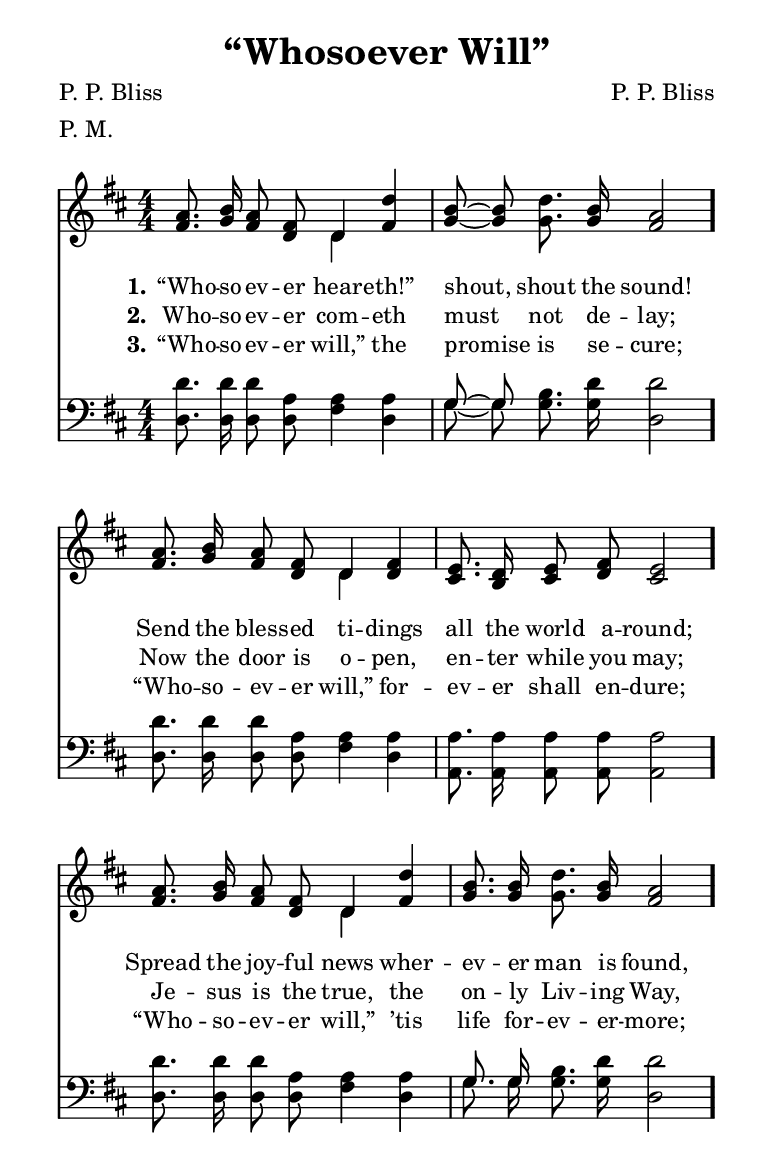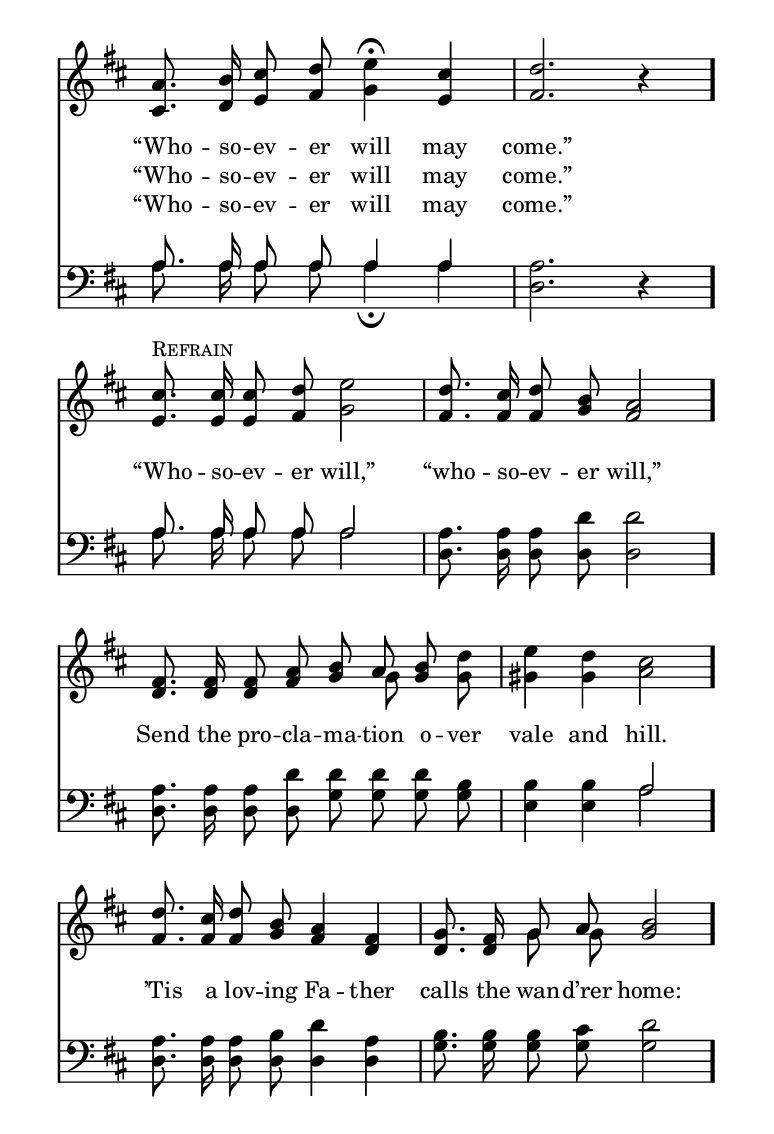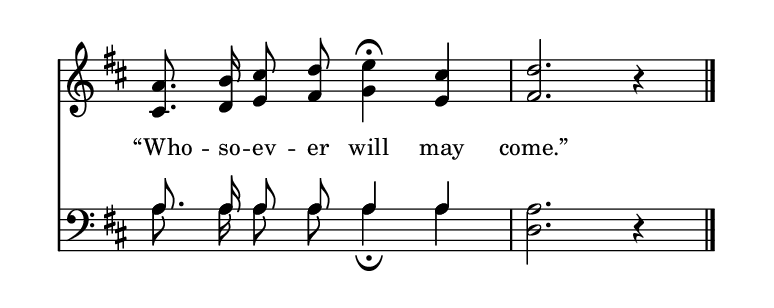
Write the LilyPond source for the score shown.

\include "common/global.ily"
\paper {
  \include "common/paper.ily"
  ragged-last-bottom = ##t
  page-count = #(cond (is-eogsized 2) (#t #f))
}

\header{
  hymnnumber = "138"
  title = "“Whosoever Will”"
  tunename = ""
  meter = "P. M."
  poet = "P. P. Bliss"
  composer = "P. P. Bliss"
  %copyright = ""
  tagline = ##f
}

% for fermata in MIDI
ta = { \tempo 4=80 }
tb = { \tempo 4=40 }

patternAA = { c8. c16 c8 c8 c4 c4 | c8 ~ c8  c8. c16 c2 }
patternAB = { c8. c16 c8 c8 c4 c4 | c8.  c16 c8  c8  c2 }
patternAC = { c8. c16 c8 c8 c4 c4 | c8.  c16 c8. c16 c2 }

patternBA = { c8. c16 c8 c8 \tb c4 \ta c4 | c2. c4 }

patternCA = { c8. c16 c8 c8 c2 }

patternDA = { c8. c16 c8 c8 c8 c8 c8 c8 | c4 c4 c2 }

global = {
  \include "common/overrides.ily"
  \override Staff.TimeSignature.style = #'numbered
  \time 4/4
  \override Score.MetronomeMark.transparent = ##t % hide all fermata changes too
  \ta
  \key d \major
  %\partial 4
  \autoBeamOff
}

notesSoprano = {
\global
\relative c'' {

  \changePitch \patternAA { a b a fis d d' | b b d b a }
  \changePitch \patternAB { a b a fis d fis | e d e fis e }
  \changePitch \patternAC { a b a fis d d' | b b d b a }
  \changePitch \patternBA { a b cis d e \fermata cis | d r }

  << s^\markup { \small \caps "Refrain" }
  \changePitch \patternCA { cis cis cis d e | d cis d b a } >>
  \changePitch \patternDA { fis fis fis a b a b d | e d cis }
  \changePitch \patternAB { d cis d b a fis | g fis g a b }
  \changePitch \patternBA { a b cis d e \fermata cis | d r }

  \bar "|."

}
}

notesAlto = {
\global
\relative e' {

  \changePitch \patternAA { fis g fis d d fis | g g g g fis }
  \changePitch \patternAB { fis g fis d d d | cis b cis d cis }
  \changePitch \patternAC { fis g fis d d fis | g g g g fis }
  \changePitch \patternBA { cis d e fis g e | fis r }

  \changePitch \patternCA { e e e fis g | fis fis fis g fis }
  \changePitch \patternDA { d d d fis g g g g | gis gis a }
  \changePitch \patternAB { fis fis fis g fis d | d d g g g }
  \changePitch \patternBA { cis, d e fis g e | fis r }

}
}

notesTenor = {
\global
\relative a {

  \changePitch \patternAA { d d d a a a | g g b d d }
  \changePitch \patternAB { d d d a a a | a a a a a }
  \changePitch \patternAC { d d d a a a | g g b d d }
  \changePitch \patternBA { a a a a a a | a r }

  \changePitch \patternCA { a a a a a | a a a d d }
  \changePitch \patternDA { a a a d d d d b | b b a }
  \changePitch \patternAB { a a a b d a | b b b cis d }
  \changePitch \patternBA { a a a a a a | a r }

}
}

notesBass = {
\global
\relative f {

  \changePitch \patternAA { d d d d fis d | g g g g d }
  \changePitch \patternAB { d d d d fis d | a a a a a }
  \changePitch \patternAC { d d d d fis d | g g g g d }
  \changePitch \patternBA { a' a a a a_\fermata a | d, r }

  \changePitch \patternCA { a' a a a a | d, d d d d }
  \changePitch \patternDA { d d d d g g g g | e e a }
  \changePitch \patternAB { d, d d d d d | g g g g g }
  \changePitch \patternBA { a a a a a_\fermata a | d, r }

}
}

Refrain = \lyricmode {

“Who -- so -- ev -- er will,” “who -- so -- ev -- er will,” \bar "."
Send the pro -- cla -- ma -- tion o -- ver vale and hill. \bar "."
’Tis a lov -- ing Fa -- ther calls the wan -- d’rer home: \bar "."
“Who -- so -- ev -- er will may come.” \bar "."

}

wordsA = \lyricmode {
\set stanza = "1."

“Who -- so -- ev -- er hear -- eth!” shout, shout the sound! \bar "."
Send the bless -- ed ti -- dings all the world a -- round; \bar "."
Spread the joy -- ful news wher -- ev -- er man is found, \bar "."
“Who -- so -- ev -- er will may come.” \bar "." \break

}

wordsB = \lyricmode {
\set stanza = "2."

Who -- so -- ev -- er com -- eth must not de -- lay;
Now the door is o -- pen, en -- ter while you may;
Je -- sus is the true, the on -- ly Liv -- ing Way,
“Who -- so -- ev -- er will may come.”

\Refrain

}

wordsC = \lyricmode {
\set stanza = "3."

“Who -- so -- ev -- er will,” the promise is se -- cure;
“Who -- so -- ev -- er will,” for -- ev -- er shall en -- dure;
“Who -- so -- ev -- er will,” ’tis life for -- ev -- er -- more;
“Who -- so -- ev -- er will may come.”

}

\score {
  \context ChoirStaff <<
    \context Staff = upper <<
      \set Staff.autoBeaming = ##f
      \set ChoirStaff.systemStartDelimiter = #'SystemStartBar
      \set ChoirStaff.printPartCombineTexts = ##f
      \partcombine #'(2 . 9) \notesSoprano \notesAlto
      \context NullVoice = sopranos { \voiceOne << \notesSoprano >> }
      \context NullVoice = altos { \voiceTwo << \notesAlto >> }
      \context Lyrics = one   \lyricsto sopranos \wordsA
      \context Lyrics = two   \lyricsto sopranos \wordsB
      \context Lyrics = three \lyricsto sopranos \wordsC
    >>
    \context Staff = men <<
      \set Staff.autoBeaming = ##f
      \clef bass
      \set ChoirStaff.printPartCombineTexts = ##f
      \partcombine #'(2 . 9) \notesTenor \notesBass
      \context NullVoice = tenors { \voiceOne << \notesTenor >> }
      \context NullVoice = basses { \voiceTwo << \notesBass >> }
    >>
  >>
  \layout {
    \include "common/layout.ily"
  }
  \midi{
    \include "common/midi.ily"
  }
}

\version "2.19.49"  % necessary for upgrading to future LilyPond versions.

% vi:set et ts=2 sw=2 ai nocindent syntax=lilypond:
